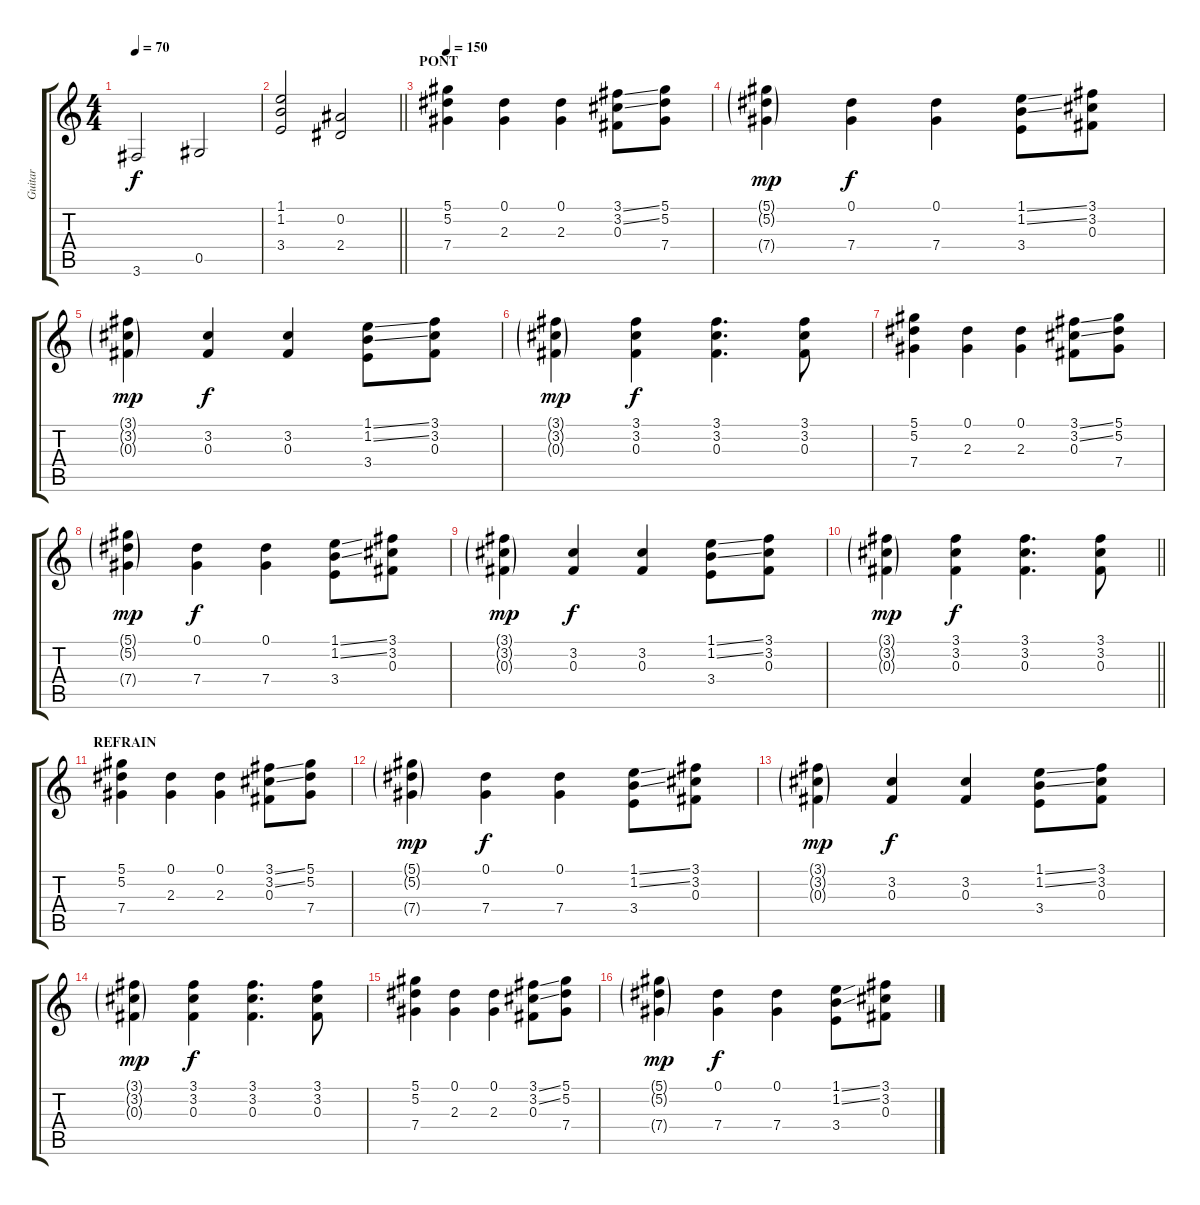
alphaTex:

\track ("Guitar" "Guitar") {instrument acousticguitarsteel}
\staff {score tabs}
\tuning (Eb4 Bb3 Gb3 Db3 Ab2 Eb2) {hide}
\ts (4 4)
\tempo 70
\clef g2
\ks c
3.6.2{dy f} 0.5.2 |
\barLineRight lightlight
(1.1 1.2 3.4).2 (0.2 2.4).2 |
\section ("" "PONT")
\tempo 150
(5.1 5.2 7.4).4 (0.1 2.3).4 (0.1 2.3).4 (3.1{ss} 3.2{ss} 0.3).8 (5.1 5.2 7.4).8 |
(5.1{g} 5.2{g} 7.4{g}).4{dy mp} (0.1 7.4).4{dy f} (0.1 7.4).4 (1.1{ss} 1.2{ss} 3.4).8 (3.1 3.2 0.3).8 |
(3.1{g} 3.2{g} 0.3{g}).4{dy mp} (3.2 0.3).4{dy f} (3.2 0.3).4 (1.1{ss} 1.2{ss} 3.4).8 (3.1 3.2 0.3).8 |
(3.1{g} 3.2{g} 0.3{g}).4{dy mp} (3.1 3.2 0.3).4{dy f} (3.1 3.2 0.3).4{d} (3.1 3.2 0.3).8 |
(5.1 5.2 7.4).4 (0.1 2.3).4 (0.1 2.3).4 (3.1{ss} 3.2{ss} 0.3).8 (5.1 5.2 7.4).8 |
(5.1{g} 5.2{g} 7.4{g}).4{dy mp} (0.1 7.4).4{dy f} (0.1 7.4).4 (1.1{ss} 1.2{ss} 3.4).8 (3.1 3.2 0.3).8 |
(3.1{g} 3.2{g} 0.3{g}).4{dy mp} (3.2 0.3).4{dy f} (3.2 0.3).4 (1.1{ss} 1.2{ss} 3.4).8 (3.1 3.2 0.3).8 |
\barLineRight lightlight
(3.1{g} 3.2{g} 0.3{g}).4{dy mp} (3.1 3.2 0.3).4{dy f} (3.1 3.2 0.3).4{d} (3.1 3.2 0.3).8 |
\section ("" "REFRAIN")
(5.1 5.2 7.4).4 (0.1 2.3).4 (0.1 2.3).4 (3.1{ss} 3.2{ss} 0.3).8 (5.1 5.2 7.4).8 |
(5.1{g} 5.2{g} 7.4{g}).4{dy mp} (0.1 7.4).4{dy f} (0.1 7.4).4 (1.1{ss} 1.2{ss} 3.4).8 (3.1 3.2 0.3).8 |
(3.1{g} 3.2{g} 0.3{g}).4{dy mp} (3.2 0.3).4{dy f} (3.2 0.3).4 (1.1{ss} 1.2{ss} 3.4).8 (3.1 3.2 0.3).8 |
(3.1{g} 3.2{g} 0.3{g}).4{dy mp} (3.1 3.2 0.3).4{dy f} (3.1 3.2 0.3).4{d} (3.1 3.2 0.3).8 |
(5.1 5.2 7.4).4 (0.1 2.3).4 (0.1 2.3).4 (3.1{ss} 3.2{ss} 0.3).8 (5.1 5.2 7.4).8 |
(5.1{g} 5.2{g} 7.4{g}).4{dy mp} (0.1 7.4).4{dy f} (0.1 7.4).4 (1.1{ss} 1.2{ss} 3.4).8 (3.1 3.2 0.3).8
